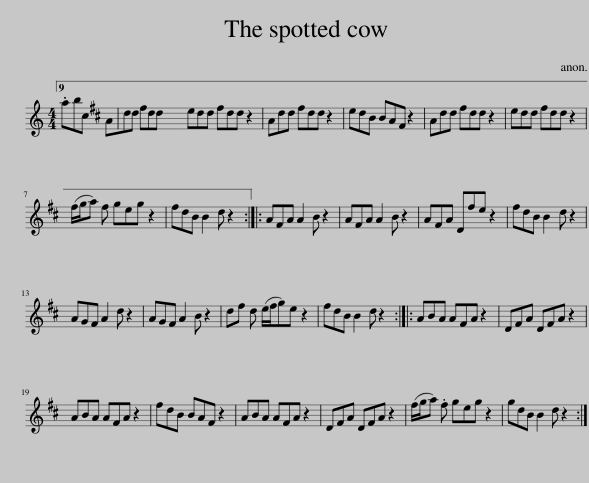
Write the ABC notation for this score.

X:1
L:1/8
M:4/4
I:linebreak $
K:C
V:1 treble
V:1
 .abc Add ^fdd | edd ^fdd z2 | Add ^fdd z2 | edB BA^F z2 | Add ^fdd z2 | %5
 edd ^fdd z2 |$ (^f/g/a) f geg z2 | ^fdB B2 d z2 :: A^FA A2 B z2 | A^FA A2 B z2 | %10
 A^FA D^fe z2 | ^fdB B2 d z2 |$ AG^F A2 d z2 | AG^F A2 B z2 | d^f d (e/f/g)e z2 | %15
 ^fdB B2 d z2 :: ABA A^FA z2 | D^FA DFA z2 |$ ABA A^FA z2 | ^fdB BA^F z2 | %20
 ABA A^FA z2 | D^FA DFA z2 | (^f/g/a) .f geg z2 | gdB B2 d z2 :| %24
